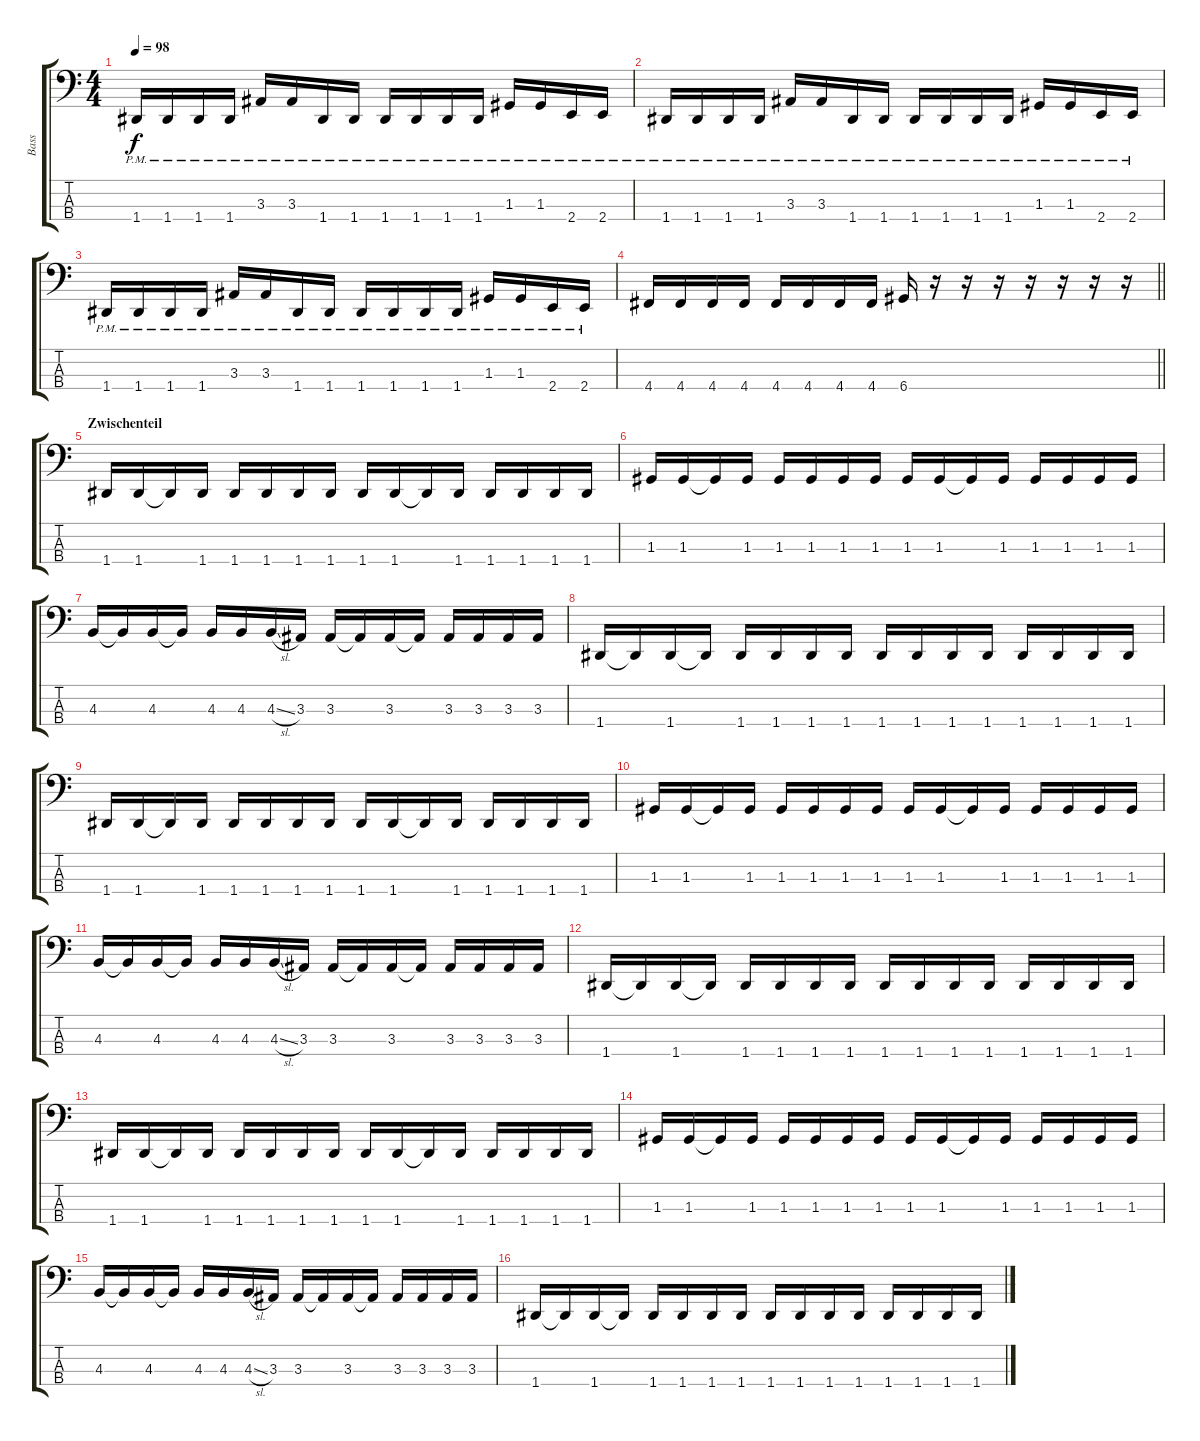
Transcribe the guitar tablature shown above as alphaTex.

\track ("Bass" "Bass") {instrument electricbassfinger}
\staff {score tabs}
\tuning (F2 C2 G1 D1) {hide}
\ts (4 4)
\tempo 98
\clef f4
\ks c
1.4{pm}.16{dy f} 1.4{pm}.16 1.4{pm}.16 1.4{pm}.16 3.3{pm}.16 3.3{pm}.16 1.4{pm}.16 1.4{pm}.16 1.4{pm}.16 1.4{pm}.16 1.4{pm}.16 1.4{pm}.16 1.3{pm}.16 1.3{pm}.16 2.4{pm}.16 2.4{pm}.16 |
1.4{pm}.16 1.4{pm}.16 1.4{pm}.16 1.4{pm}.16 3.3{pm}.16 3.3{pm}.16 1.4{pm}.16 1.4{pm}.16 1.4{pm}.16 1.4{pm}.16 1.4{pm}.16 1.4{pm}.16 1.3{pm}.16 1.3{pm}.16 2.4{pm}.16 2.4{pm}.16 |
1.4{pm}.16 1.4{pm}.16 1.4{pm}.16 1.4{pm}.16 3.3{pm}.16 3.3{pm}.16 1.4{pm}.16 1.4{pm}.16 1.4{pm}.16 1.4{pm}.16 1.4{pm}.16 1.4{pm}.16 1.3{pm}.16 1.3{pm}.16 2.4{pm}.16 2.4{pm}.16 |
\barLineRight lightlight
4.4.16 4.4.16 4.4.16 4.4.16 4.4.16 4.4.16 4.4.16 4.4.16 6.4.16 r.16 r.16 r.16 r.16 r.16 r.16 r.16 |
\section ("" "Zwischenteil")
1.4.16 1.4.16 1.4{t}.16 1.4.16 1.4.16 1.4.16 1.4.16 1.4.16 1.4.16 1.4.16 1.4{t}.16 1.4.16 1.4.16 1.4.16 1.4.16 1.4.16 |
1.3.16 1.3.16 1.3{t}.16 1.3.16 1.3.16 1.3.16 1.3.16 1.3.16 1.3.16 1.3.16 1.3{t}.16 1.3.16 1.3.16 1.3.16 1.3.16 1.3.16 |
4.3.16 4.3{t}.16 4.3.16 4.3{t}.16 4.3.16 4.3.16 4.3{sl}.16 3.3.16 3.3.16 3.3{t}.16 3.3.16 3.3{t}.16 3.3.16 3.3.16 3.3.16 3.3.16 |
1.4.16 1.4{t}.16 1.4.16 1.4{t}.16 1.4.16 1.4.16 1.4.16 1.4.16 1.4.16 1.4.16 1.4.16 1.4.16 1.4.16 1.4.16 1.4.16 1.4.16 |
1.4.16 1.4.16 1.4{t}.16 1.4.16 1.4.16 1.4.16 1.4.16 1.4.16 1.4.16 1.4.16 1.4{t}.16 1.4.16 1.4.16 1.4.16 1.4.16 1.4.16 |
1.3.16 1.3.16 1.3{t}.16 1.3.16 1.3.16 1.3.16 1.3.16 1.3.16 1.3.16 1.3.16 1.3{t}.16 1.3.16 1.3.16 1.3.16 1.3.16 1.3.16 |
4.3.16 4.3{t}.16 4.3.16 4.3{t}.16 4.3.16 4.3.16 4.3{sl}.16 3.3.16 3.3.16 3.3{t}.16 3.3.16 3.3{t}.16 3.3.16 3.3.16 3.3.16 3.3.16 |
1.4.16 1.4{t}.16 1.4.16 1.4{t}.16 1.4.16 1.4.16 1.4.16 1.4.16 1.4.16 1.4.16 1.4.16 1.4.16 1.4.16 1.4.16 1.4.16 1.4.16 |
1.4.16 1.4.16 1.4{t}.16 1.4.16 1.4.16 1.4.16 1.4.16 1.4.16 1.4.16 1.4.16 1.4{t}.16 1.4.16 1.4.16 1.4.16 1.4.16 1.4.16 |
1.3.16 1.3.16 1.3{t}.16 1.3.16 1.3.16 1.3.16 1.3.16 1.3.16 1.3.16 1.3.16 1.3{t}.16 1.3.16 1.3.16 1.3.16 1.3.16 1.3.16 |
4.3.16 4.3{t}.16 4.3.16 4.3{t}.16 4.3.16 4.3.16 4.3{sl}.16 3.3.16 3.3.16 3.3{t}.16 3.3.16 3.3{t}.16 3.3.16 3.3.16 3.3.16 3.3.16 |
1.4.16 1.4{t}.16 1.4.16 1.4{t}.16 1.4.16 1.4.16 1.4.16 1.4.16 1.4.16 1.4.16 1.4.16 1.4.16 1.4.16 1.4.16 1.4.16 1.4.16
